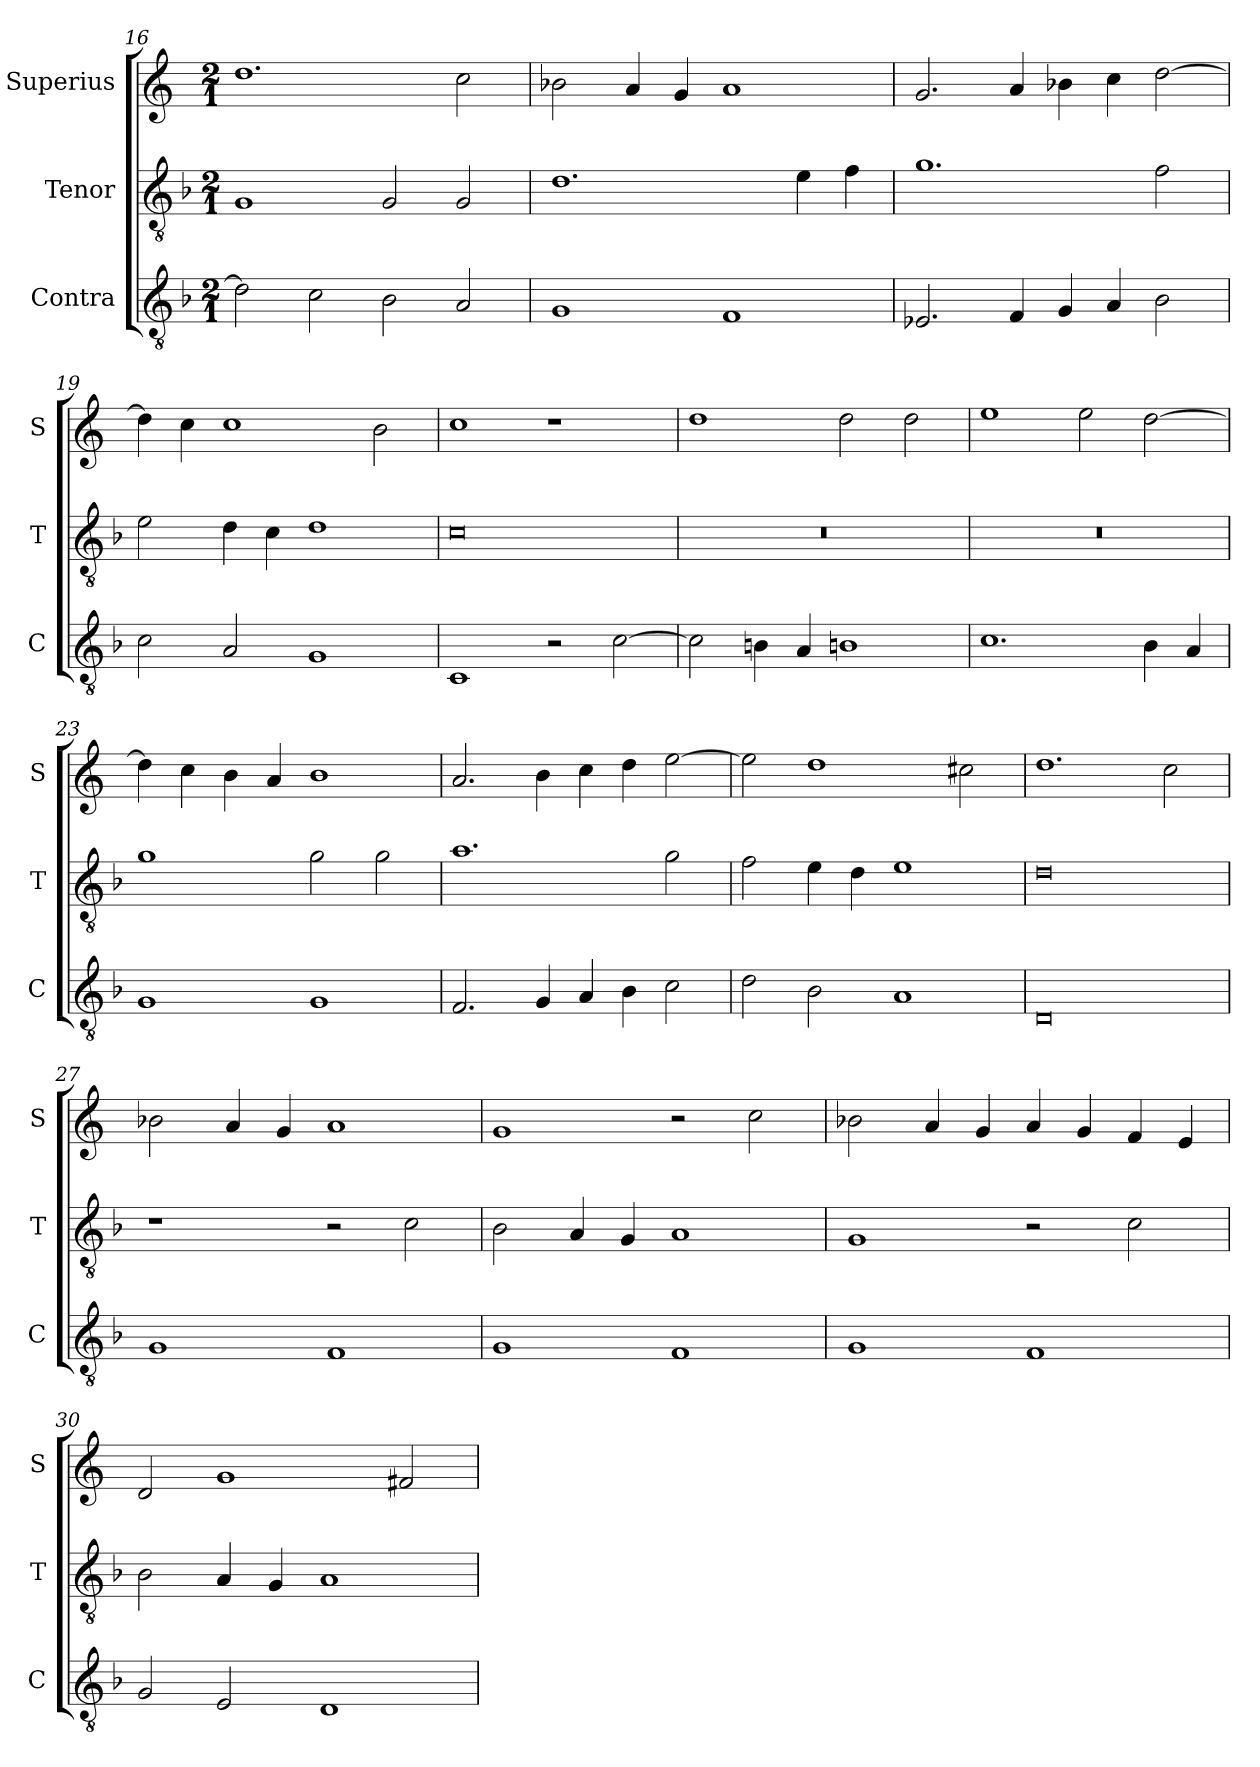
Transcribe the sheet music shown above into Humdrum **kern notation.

**kern	**kern	**kern
*part3	*part2	*part1
*staff3	*staff2	*staff1
*I"Contra	*I"Tenor	*I"Superius
*I'C	*I'T	*I'S
*clefGv2	*clefGv2	*clefG2
*k[b-]	*k[b-]	*k[]
*M2/1	*M2/1	*M2/1
=16	=16	=16
2d\]	1G	1.dd
2c\	.	.
2B-\	2G/	.
2A	2G/	2cc\
=17	=17	=17
1G	1.d	2b-X\
.	.	4a/
.	.	4g/
1F	.	1a
.	4e\	.
.	4f\	.
=18	=18	=18
2.E-X	1.g	2.g/
4F	.	4a/
4G	.	4b-X\
4A	.	4cc\
2B-\	2f\	[2dd\
=19	=19	=19
2c\	2e\	4dd\]
.	.	4cc\
2A	4d\	1cc
.	4c\	.
1G	1d	.
.	.	2b\
=20	=20	=20
1C	0c	1cc
2r	.	1r
[2c\	.	.
=21	=21	=21
2c\]	0r	1dd
4Bn\	.	.
4A	.	.
1Bn	.	2dd\
.	.	2dd\
=22	=22	=22
1.c	0r	1ee
.	.	2ee\
4B-\	.	[2dd\
4A	.	.
=23	=23	=23
1G	1g	4dd\]
.	.	4cc\
.	.	4b\
.	.	4a/
1G	2g\	1b
.	2g\	.
=24	=24	=24
2.F	1.a	2.a/
4G	.	4b\
4A	.	4cc\
4B-\	.	4dd\
2c\	2g\	[2ee\
=25	=25	=25
2d\	2f\	2ee\]
2B-\	4e\	1dd
.	4d\	.
1A	1e	.
.	.	2cc#X\
=26	=26	=26
0D	0d	1.dd
.	.	2cc\
=27	=27	=27
1G	1r	2b-X\
.	.	4a/
.	.	4g/
1F	2r	1a
.	2c\	.
=28	=28	=28
1G	2B-\	1g
.	4A/	.
.	4G/	.
1F	1A	2r
.	.	2cc\
=29	=29	=29
1G	1G	2b-X\
.	.	4a/
.	.	4g/
1F	2r	4a/
.	.	4g/
.	2c\	4f/
.	.	4e/
=30	=30	=30
2G	2B-\	2d/
2E	4A/	1g
.	4G/	.
1D	1A	.
.	.	2f#X/
=	=	=
*-	*-	*-
